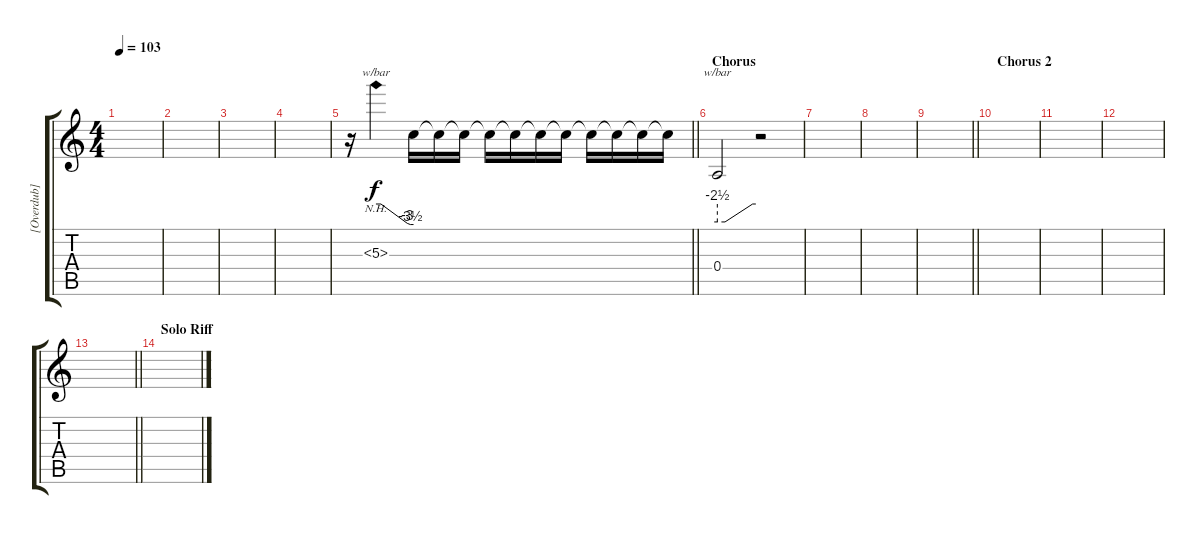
\track ("[Overdub]" "[Overdub]") {instrument distortionguitar}
\staff {score tabs}
\tuning (E4 B3 G3 D3 A2 E2) {hide}
\ts (4 4)
\tempo 103
\clef g2
\ks c
|
|
|
|
\barLineRight lightlight
r.16 5.3{nh}.4{tbe (custom default 0 0 8 0 50 -12 55 -14 60 -14)} 5.3{t}.16 5.3{t}.16 5.3{t}.16 5.3{t}.16 5.3{t}.16 5.3{t}.16 5.3{t}.16 5.3{t}.16 5.3{t}.16 5.3{t}.16 5.3{t}.16 |
\section ("" "Chorus")
0.4.2{tbe (custom default 0 -10 12 -10 55 0 60 0)} r.2 |
|
|
\barLineRight lightlight
|
\section ("" "Chorus 2")
|
|
|
\barLineRight lightlight
|
\section ("" "Solo Riff")
